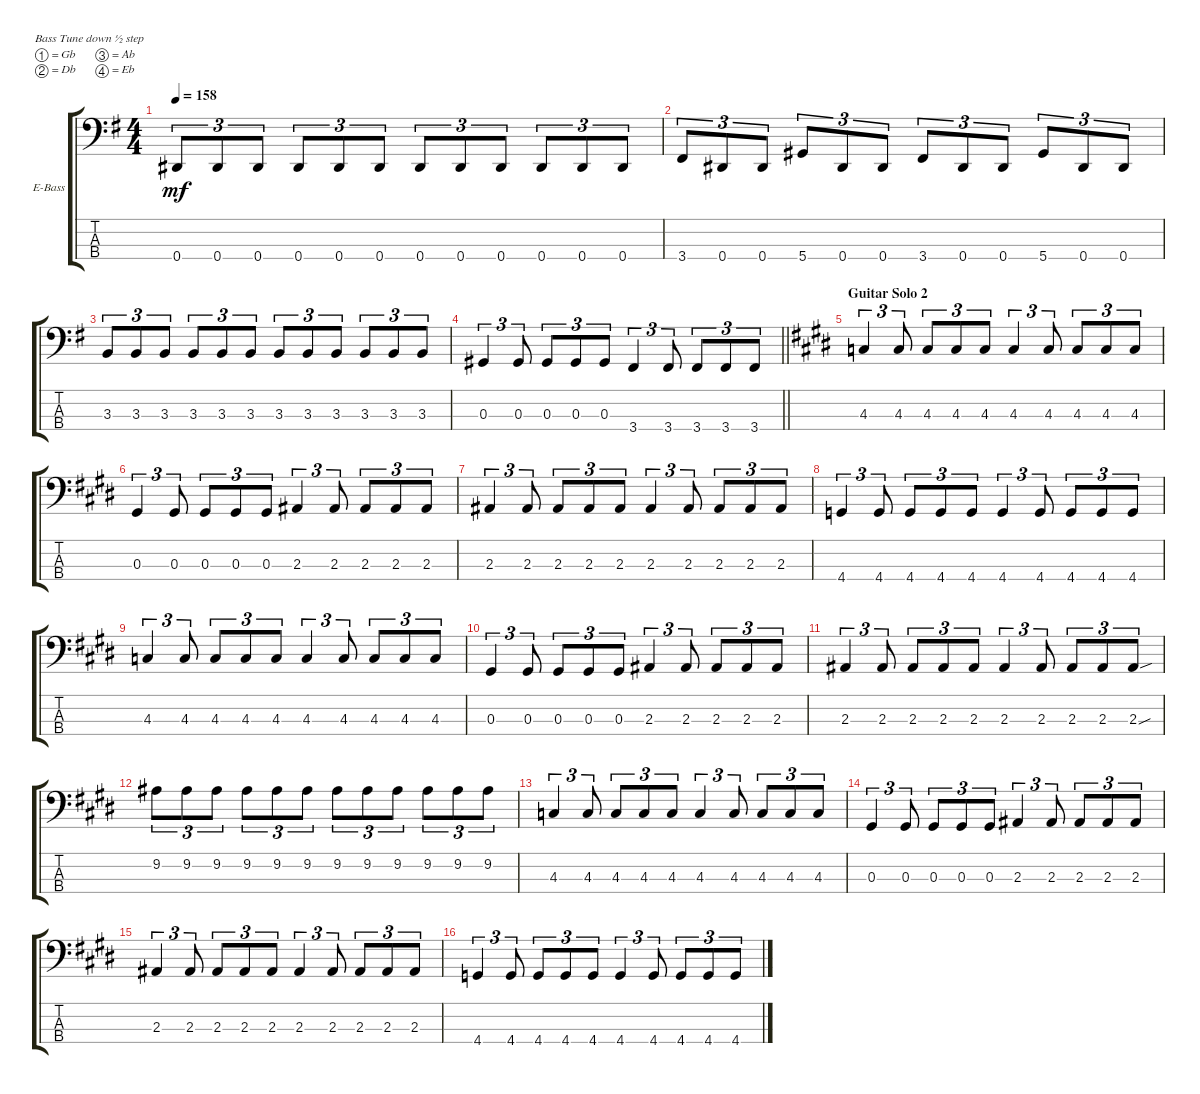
\bracketExtendMode groupsimilarinstruments
\firstSystemTrackNameOrientation horizontal
\otherSystemsTrackNameOrientation horizontal
\track ("Бас" "E-Bass") {instrument electricbassfinger}
\staff {score tabs}
\tuning (Gb2 Db2 Ab1 Eb1)
\ts (4 4)
\tempo 158
\clef f4
\ks eminor
0.4.8{tu (3 2) dy mf} 0.4.8{tu (3 2)} 0.4.8{tu (3 2)} 0.4.8{tu (3 2)} 0.4.8{tu (3 2)} 0.4.8{tu (3 2)} 0.4.8{tu (3 2)} 0.4.8{tu (3 2)} 0.4.8{tu (3 2)} 0.4.8{tu (3 2)} 0.4.8{tu (3 2)} 0.4.8{tu (3 2)} |
3.4.8{tu (3 2)} 0.4.8{tu (3 2)} 0.4.8{tu (3 2)} 5.4.8{tu (3 2)} 0.4.8{tu (3 2)} 0.4.8{tu (3 2)} 3.4.8{tu (3 2)} 0.4.8{tu (3 2)} 0.4.8{tu (3 2)} 5.4.8{tu (3 2)} 0.4.8{tu (3 2)} 0.4.8{tu (3 2)} |
3.3.8{tu (3 2)} 3.3.8{tu (3 2)} 3.3.8{tu (3 2)} 3.3.8{tu (3 2)} 3.3.8{tu (3 2)} 3.3.8{tu (3 2)} 3.3.8{tu (3 2)} 3.3.8{tu (3 2)} 3.3.8{tu (3 2)} 3.3.8{tu (3 2)} 3.3.8{tu (3 2)} 3.3.8{tu (3 2)} |
\barLineRight lightlight
0.3.4{tu (3 2)} 0.3.8{tu (3 2)} 0.3.8{tu (3 2)} 0.3.8{tu (3 2)} 0.3.8{tu (3 2)} 3.4.4{tu (3 2)} 3.4.8{tu (3 2)} 3.4.8{tu (3 2)} 3.4.8{tu (3 2)} 3.4.8{tu (3 2)} |
\section ("" "Guitar Solo 2")
\ks c#minor
4.3.4{tu (3 2)} 4.3.8{tu (3 2)} 4.3.8{tu (3 2)} 4.3.8{tu (3 2)} 4.3.8{tu (3 2)} 4.3.4{tu (3 2)} 4.3.8{tu (3 2)} 4.3.8{tu (3 2)} 4.3.8{tu (3 2)} 4.3.8{tu (3 2)} |
0.3.4{tu (3 2)} 0.3.8{tu (3 2)} 0.3.8{tu (3 2)} 0.3.8{tu (3 2)} 0.3.8{tu (3 2)} 2.3.4{tu (3 2)} 2.3.8{tu (3 2)} 2.3.8{tu (3 2)} 2.3.8{tu (3 2)} 2.3.8{tu (3 2)} |
2.3.4{tu (3 2)} 2.3.8{tu (3 2)} 2.3.8{tu (3 2)} 2.3.8{tu (3 2)} 2.3.8{tu (3 2)} 2.3.4{tu (3 2)} 2.3.8{tu (3 2)} 2.3.8{tu (3 2)} 2.3.8{tu (3 2)} 2.3.8{tu (3 2)} |
4.4.4{tu (3 2)} 4.4.8{tu (3 2)} 4.4.8{tu (3 2)} 4.4.8{tu (3 2)} 4.4.8{tu (3 2)} 4.4.4{tu (3 2)} 4.4.8{tu (3 2)} 4.4.8{tu (3 2)} 4.4.8{tu (3 2)} 4.4.8{tu (3 2)} |
4.3.4{tu (3 2)} 4.3.8{tu (3 2)} 4.3.8{tu (3 2)} 4.3.8{tu (3 2)} 4.3.8{tu (3 2)} 4.3.4{tu (3 2)} 4.3.8{tu (3 2)} 4.3.8{tu (3 2)} 4.3.8{tu (3 2)} 4.3.8{tu (3 2)} |
0.3.4{tu (3 2)} 0.3.8{tu (3 2)} 0.3.8{tu (3 2)} 0.3.8{tu (3 2)} 0.3.8{tu (3 2)} 2.3.4{tu (3 2)} 2.3.8{tu (3 2)} 2.3.8{tu (3 2)} 2.3.8{tu (3 2)} 2.3.8{tu (3 2)} |
2.3.4{tu (3 2)} 2.3.8{tu (3 2)} 2.3.8{tu (3 2)} 2.3.8{tu (3 2)} 2.3.8{tu (3 2)} 2.3.4{tu (3 2)} 2.3.8{tu (3 2)} 2.3.8{tu (3 2)} 2.3.8{tu (3 2)} 2.3{sou}.8{tu (3 2)} |
9.2.8{tu (3 2)} 9.2.8{tu (3 2)} 9.2.8{tu (3 2)} 9.2.8{tu (3 2)} 9.2.8{tu (3 2)} 9.2.8{tu (3 2)} 9.2.8{tu (3 2)} 9.2.8{tu (3 2)} 9.2.8{tu (3 2)} 9.2.8{tu (3 2)} 9.2.8{tu (3 2)} 9.2.8{tu (3 2)} |
4.3.4{tu (3 2)} 4.3.8{tu (3 2)} 4.3.8{tu (3 2)} 4.3.8{tu (3 2)} 4.3.8{tu (3 2)} 4.3.4{tu (3 2)} 4.3.8{tu (3 2)} 4.3.8{tu (3 2)} 4.3.8{tu (3 2)} 4.3.8{tu (3 2)} |
0.3.4{tu (3 2)} 0.3.8{tu (3 2)} 0.3.8{tu (3 2)} 0.3.8{tu (3 2)} 0.3.8{tu (3 2)} 2.3.4{tu (3 2)} 2.3.8{tu (3 2)} 2.3.8{tu (3 2)} 2.3.8{tu (3 2)} 2.3.8{tu (3 2)} |
2.3.4{tu (3 2)} 2.3.8{tu (3 2)} 2.3.8{tu (3 2)} 2.3.8{tu (3 2)} 2.3.8{tu (3 2)} 2.3.4{tu (3 2)} 2.3.8{tu (3 2)} 2.3.8{tu (3 2)} 2.3.8{tu (3 2)} 2.3.8{tu (3 2)} |
4.4.4{tu (3 2)} 4.4.8{tu (3 2)} 4.4.8{tu (3 2)} 4.4.8{tu (3 2)} 4.4.8{tu (3 2)} 4.4.4{tu (3 2)} 4.4.8{tu (3 2)} 4.4.8{tu (3 2)} 4.4.8{tu (3 2)} 4.4.8{tu (3 2)}
